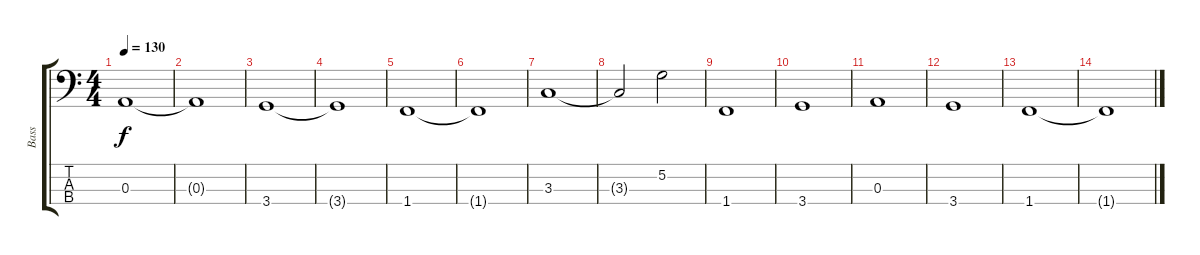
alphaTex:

\track ("Bass" "Bass") {instrument electricbasspick}
\staff {score tabs}
\tuning (G2 D2 A1 E1) {hide}
\ts (4 4)
\tempo 130
\clef f4
\ks c
0.3.1{dy f} |
0.3{t}.1 |
3.4.1 |
3.4{t}.1 |
1.4.1 |
1.4{t}.1 |
3.3.1 |
3.3{t}.2 5.2.2 |
1.4.1 |
3.4.1 |
0.3.1 |
3.4.1 |
1.4.1 |
1.4{t}.1
